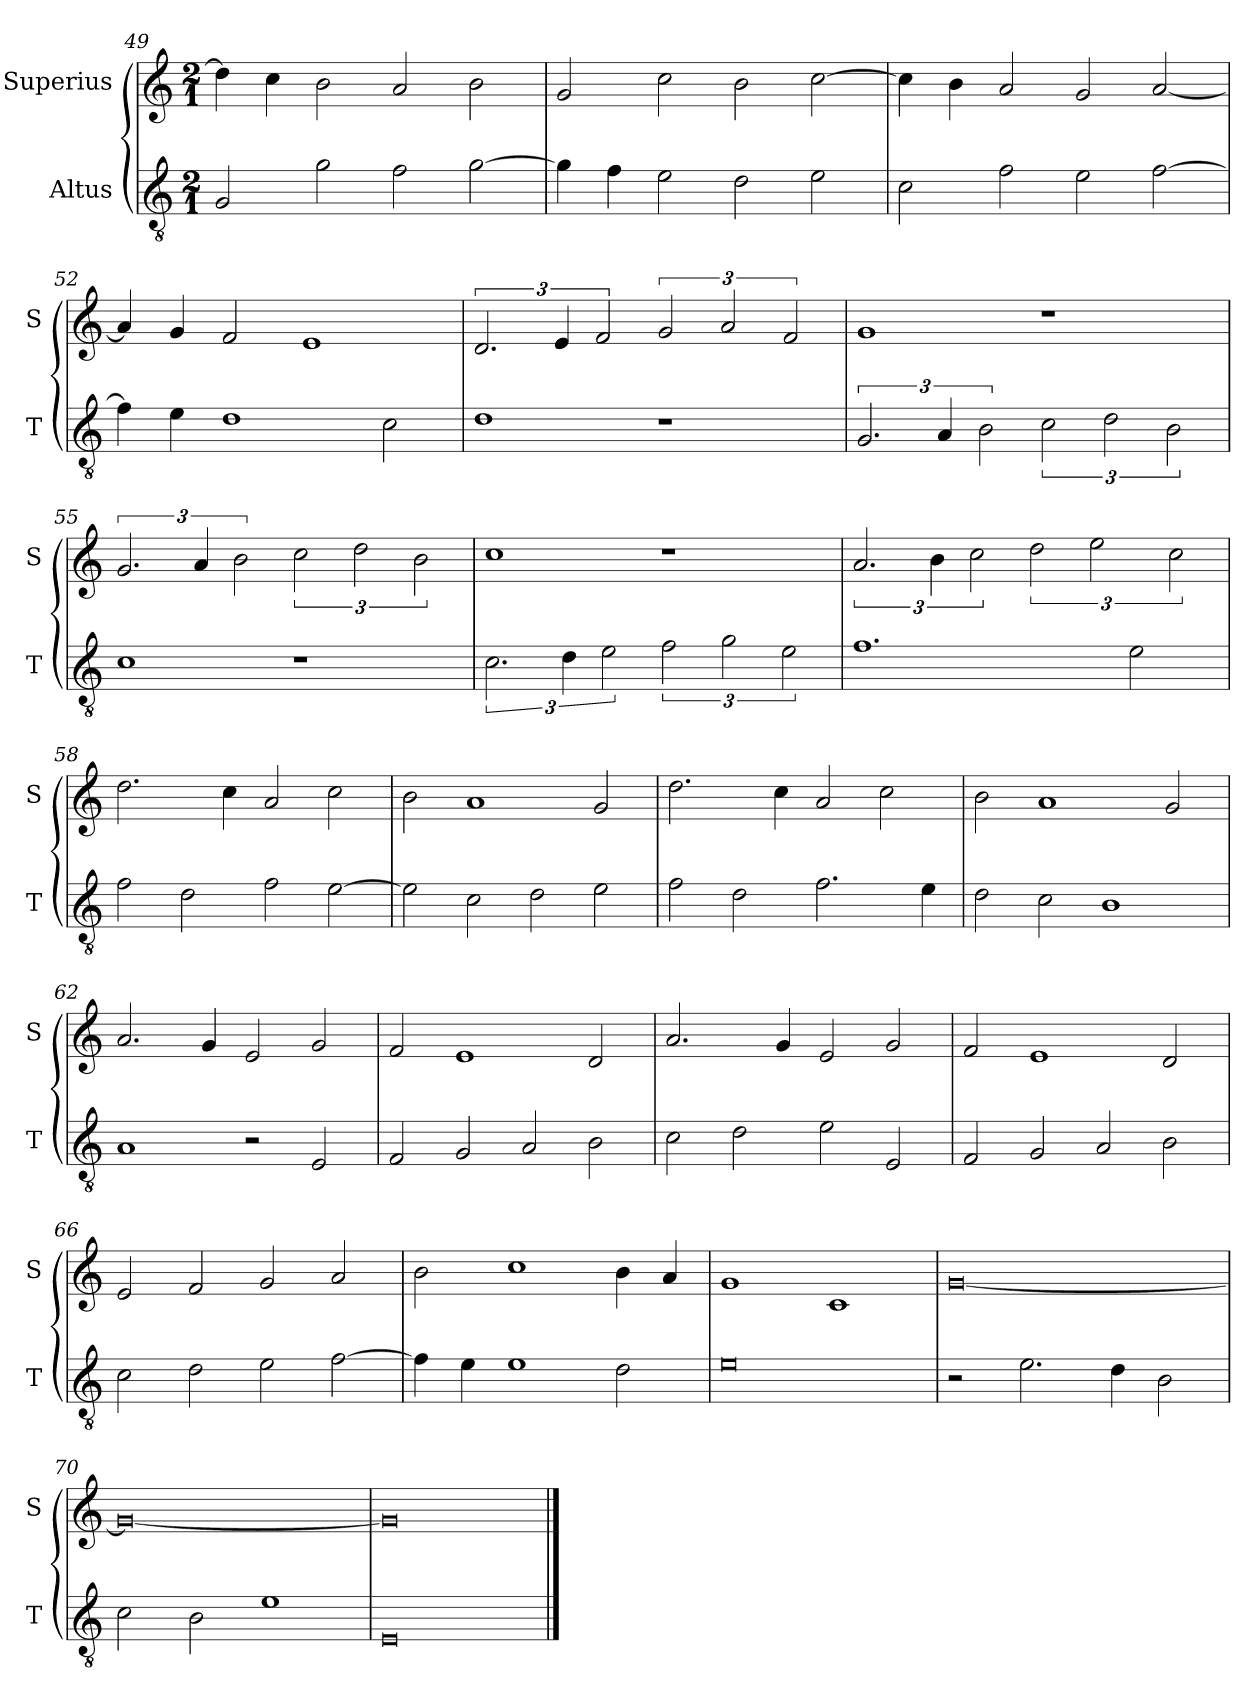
**kern	**kern
*part2	*part1
*staff2	*staff1
*I"Altus	*I"Superius
*I'T	*I'S
!!LO:LB:g=z
*clefGv2	*clefG2
*ITrd7c12	*
*k[]	*k[]
*M2/1	*M2/1
=49	=49
2GG/	4dd\]
.	4cc\
2G\	2b\
2F\	2a/
[2G\	2b\
=50	=50
4G\]	2g/
4F\	.
2E\	2cc\
2D\	2b\
2E\	[2cc\
=51	=51
2C\	4cc\]
.	4b\
2F\	2a/
2E\	2g/
[2F\	[2a/
!!LO:LB:g=z
=52	=52
4F\]	4a/]
4E\	4g/
1D	2f/
.	1e
2C\	.
=53	=53
1D	3.d/
.	6e/
.	3f/
1r	3g/
.	3a/
.	3f/
=54	=54
3.GG/	1g
6AA/	.
3BB\	.
3C\	1r
3D\	.
3BB\	.
!!LO:LB:g=z
=55	=55
1C	3.g/
.	6a/
.	3b\
1r	3cc\
.	3dd\
.	3b\
=56	=56
3.C\	1cc
6D\	.
3E\	.
3F\	1r
3G\	.
3E\	.
=57	=57
1.F	3.a/
.	6b\
.	3cc\
.	3dd\
.	3ee\
2E\	.
.	3cc\
!!LO:LB:g=z
=58	=58
2F\	2.dd\
2D\	.
.	4cc\
2F\	2a/
[2E\	2cc\
=59	=59
2E\]	2b\
2C\	1a
2D\	.
2E\	2g/
=60	=60
2F\	2.dd\
2D\	.
.	4cc\
2.F\	2a/
.	2cc\
4E\	.
=61	=61
2D\	2b\
2C\	1a
1BB	.
.	2g/
!!LO:PB:g=z
=62	=62
1AA	2.a/
.	4g/
2r	2e/
2EE/	2g/
=63	=63
2FF/	2f/
2GG/	1e
2AA/	.
2BB\	2d/
=64	=64
2C\	2.a/
2D\	.
.	4g/
2E\	2e/
2EE/	2g/
=65	=65
2FF/	2f/
2GG/	1e
2AA/	.
2BB\	2d/
!!LO:LB:g=z
=66	=66
2C\	2e/
2D\	2f/
2E\	2g/
[2F\	2a/
=67	=67
4F\]	2b\
4E\	.
1E	1cc
2D\	4b\
.	4a/
=68	=68
0E	1g
.	1c
!!LO:LB:g=z
=69	=69
2r	[0g
2.E\	.
4D\	.
2BB\	.
=70	=70
2C\	0g_
2BB\	.
1E	.
=71	=71
0EE	0g]
==	==
*-	*-
